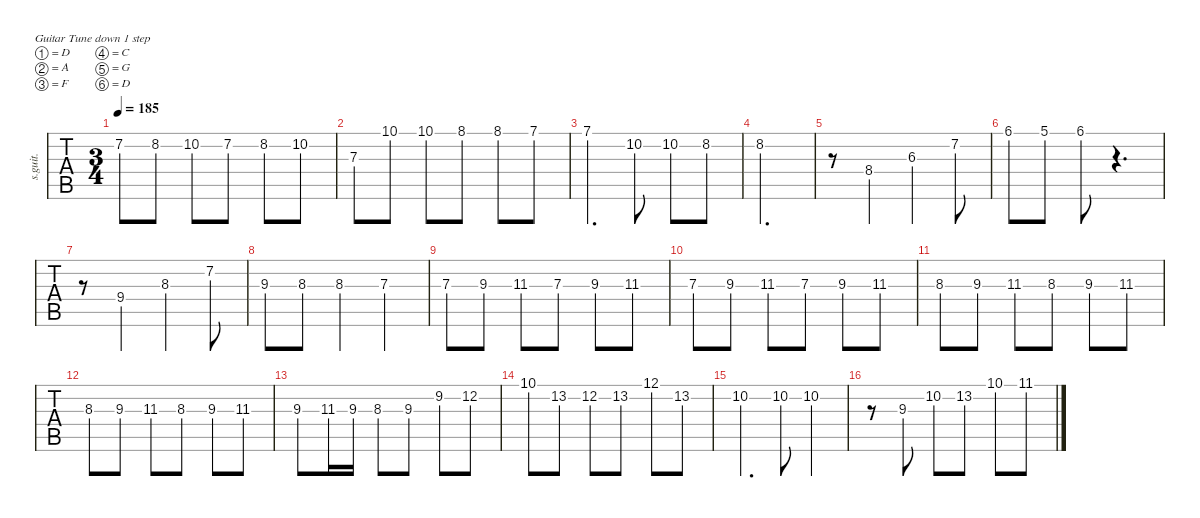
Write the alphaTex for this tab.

\defaultSystemsLayout 4
\hideDynamics
\bracketExtendMode nobrackets
\otherSystemsTrackNameOrientation horizontal
\track ("Lead" "s.guit.") {instrument acousticguitarsteel}
\staff {tabs}
\tuning (D4 A3 F3 C3 G2 D2)
\ts (3 4)
\tempo 185
\clef g2
\ks c
7.2.8{dy f} 8.2.8 10.2.8 7.2.8 8.2.8 10.2.8 |
7.3.8 10.1.8 10.1.8 8.1{acc #}.8 8.1{acc #}.8 7.1.8 |
7.1.4{d} 10.2.8 10.2.8 8.2.8 |
8.2.2{d} |
r.8 8.4{acc #}.4 6.3.4 7.2.8 |
6.1{acc #}.8 5.1.8 6.1{acc #}.8 r.4{d} |
r.8 9.4.4 8.3{acc #}.4 7.2.8 |
9.3.8 8.3{acc #}.8 8.3{acc #}.4 7.3.4 |
7.3.8 9.3.8 11.3.8 7.3.8 9.3.8 11.3.8 |
7.3.8 9.3.8 11.3.8 7.3.8 9.3.8 11.3.8 |
8.3{acc #}.8 9.3.8 11.3.8 8.3{acc #}.8 9.3.8 11.3.8 |
8.3{acc #}.8 9.3.8 11.3.8 8.3{acc #}.8 9.3.8 11.3.8 |
9.3.8 11.3.16 9.3.16 8.3{acc #}.8 9.3.8 9.2{acc #}.8 12.2.8 |
10.1.8 13.2{acc #}.8 12.2.8 13.2{acc #}.8 12.1.8 13.2{acc #}.8 |
10.2.4{d} 10.2.8 10.2.4 |
r.8 9.3.8 10.2.8 13.2{acc #}.8 10.1.8 11.1{acc #}.8
